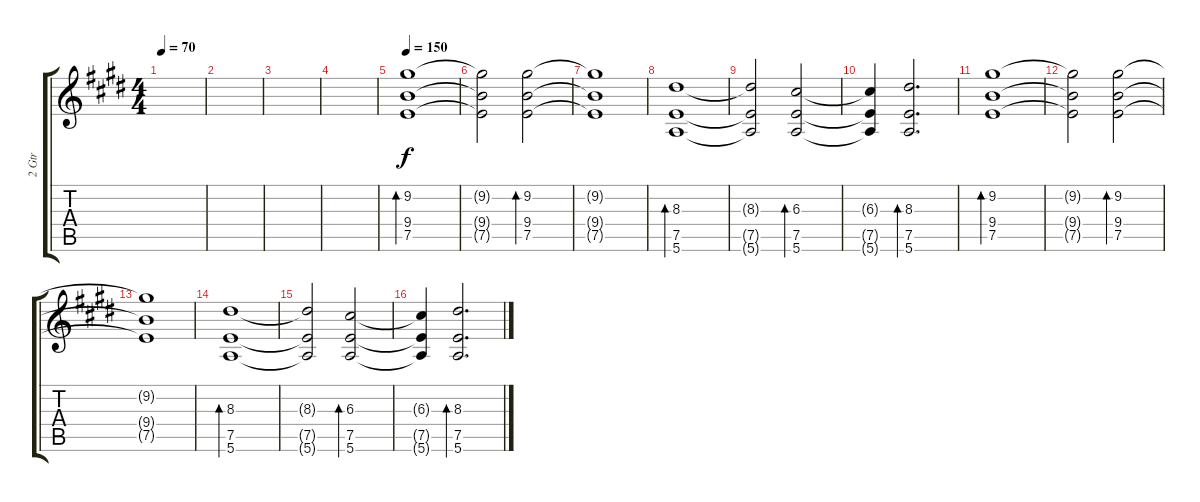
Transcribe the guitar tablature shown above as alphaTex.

\track ("2 Gtr" "2 Gtr") {instrument electricguitarjazz}
\staff {score tabs}
\tuning (E4 B3 G3 D3 A2 E2) {hide}
\ts (4 4)
\tempo 70
\clef g2
\ks e
|
|
|
|
\tempo 150
(9.2 9.4 7.5).1{bd 480} |
(9.2{t} 9.4{t} 7.5{t}).2 (9.2 9.4 7.5).2{bd 480} |
(9.2{t} 9.4{t} 7.5{t}).1 |
(8.3 7.5 5.6).1{bd 480} |
(8.3{t} 7.5{t} 5.6{t}).2 (6.3 7.5 5.6).2{bd 120} |
(6.3{t} 7.5{t} 5.6{t}).4 (8.3 7.5 5.6).2{d bd 120} |
(9.2 9.4 7.5).1{bd 480} |
(9.2{t} 9.4{t} 7.5{t}).2 (9.2 9.4 7.5).2{bd 480} |
(9.2{t} 9.4{t} 7.5{t}).1 |
(8.3 7.5 5.6).1{bd 480} |
(8.3{t} 7.5{t} 5.6{t}).2 (6.3 7.5 5.6).2{bd 120} |
(6.3{t} 7.5{t} 5.6{t}).4 (8.3 7.5 5.6).2{d bd 120}
